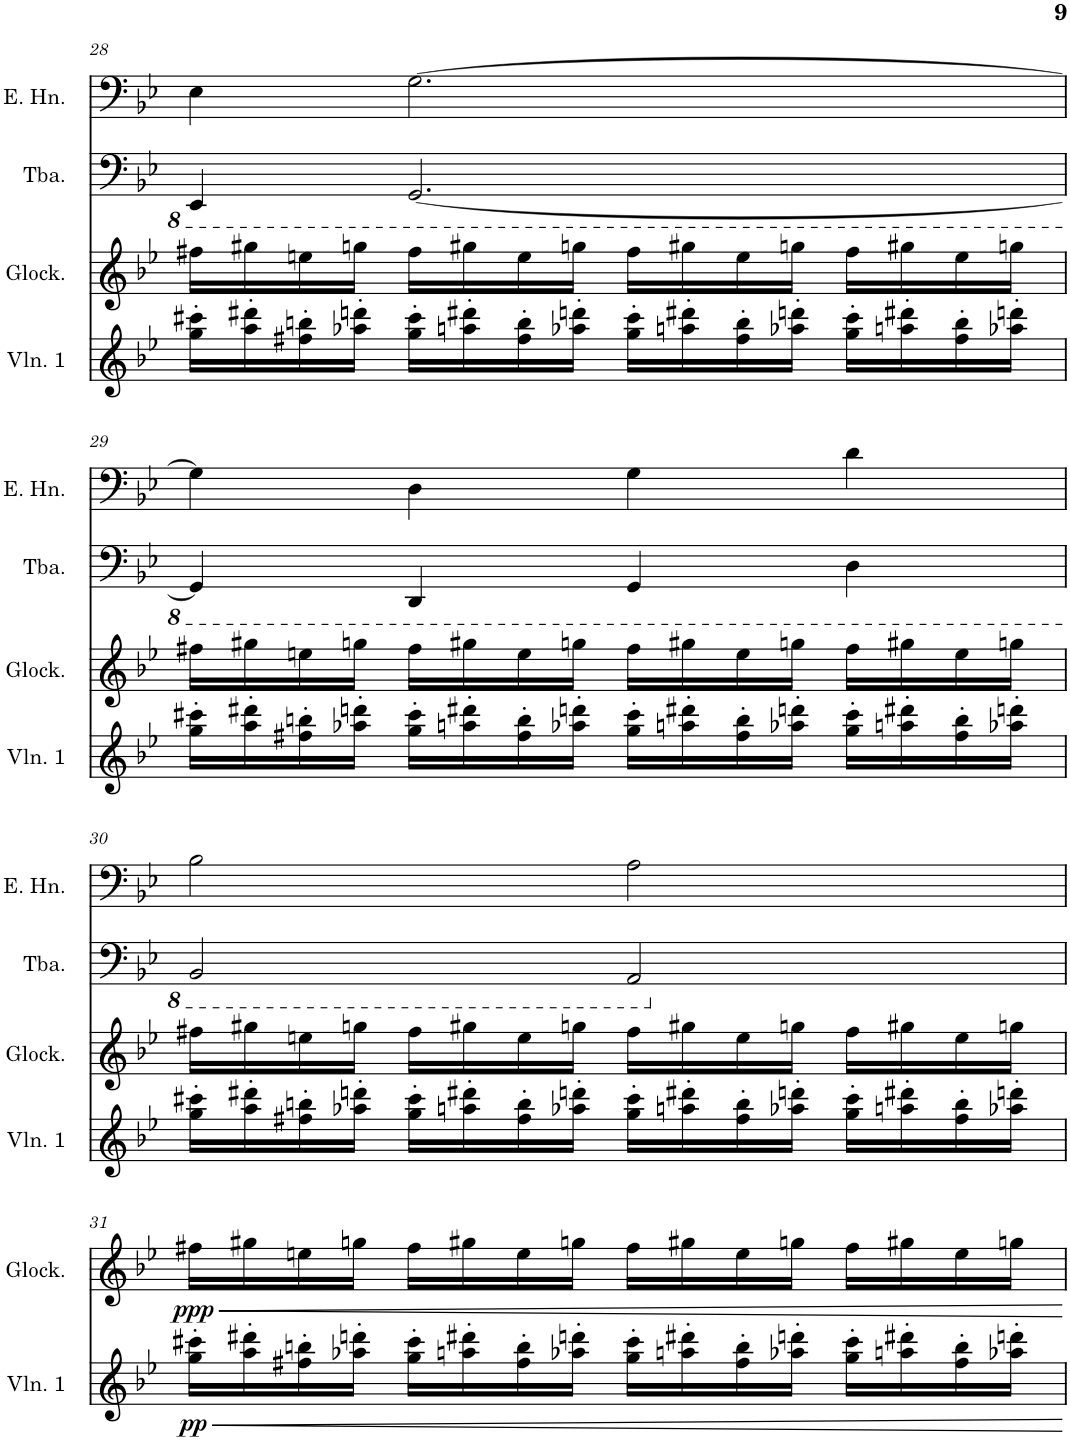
**kern	**dynam	**kern	**dynam	**kern	**kern	**kern
*part5	*part5	*part4	*part4	*part3	*part2	*part1
*staff5	*staff5	*staff4	*staff4	*staff3	*staff2	*staff1
*I"Violin 1	*	*I"Glockenspiel	*	*I"Tuba	*I"English Horn	*I"English Horn
*I'Vln. 1	*	*I'Glock.	*	*I'Tba.	*I'E. Hn.	*I'E. Hn.
!!LO:PB:g=z
*clefG2	*	*clefG2	*	*clefF4	*clefG2	*clefF4
*	*	*Trd-7c-12	*	*	*Trd4c7	*Trd4c7
*k[b-e-]	*	*k[b-e-]	*	*k[b-e-]	*k[b-]	*k[b-e-]
*M4/4	*	*M4/4	*	*M4/4	*M4/4	*M4/4
*met(c)	*	*met(c)	*	*met(c)	*met(c)	*met(c)
=28	=28	=28	=28	=28	=28	=28
16gg\' 16ccc#X\'LL	.	16ff#X\LL	.	4EEE-/	8.A]	4E-\
16aa\' 16ddd#X\'	.	16gg#X\	.	.	.	.
16ff#X\' 16bbn\'	.	16een\	.	.	.	.
16aa-X\' 16dddn\'JJ	.	16ggn\JJ	.	.	4B-	.
16gg\' 16ccc#\'LL	.	16ff#\LL	.	[2.GGG/	.	[2.G\
16aan\' 16ddd#X\'	.	16gg#X\	.	.	.	.
16ff#\' 16bb\'	.	16ee\	.	.	.	.
16aa-X\' 16dddn\'JJ	.	16ggn\JJ	.	.	[16d	.
16gg\' 16ccc#\'LL	.	16ff#\LL	.	.	2d_	.
16aan\' 16ddd#X\'	.	16gg#X\	.	.	.	.
16ff#\' 16bb\'	.	16ee\	.	.	.	.
16aa-X\' 16dddn\'JJ	.	16ggn\JJ	.	.	.	.
16gg\' 16ccc#\'LL	.	16ff#\LL	.	.	.	.
16aan\' 16ddd#X\'	.	16gg#X\	.	.	.	.
16ff#\' 16bb\'	.	16ee\	.	.	.	.
16aa-X\' 16dddn\'JJ	.	16ggn\JJ	.	.	.	.
!!LO:LB:g=z
=29	=29	=29	=29	=29	=29	=29
16gg\' 16ccc#X\'LL	.	16ff#X\LL	.	4GGG/]	8.d_	4G\]
16aa\' 16ddd#X\'	.	16gg#X\	.	.	.	.
16ff#X\' 16bbn\'	.	16een\	.	.	.	.
16aa-X\' 16dddn\'JJ	.	16ggn\JJ	.	.	4d]	.
16gg\' 16ccc#\'LL	.	16ff#\LL	.	4DDD/	.	4D\
16aan\' 16ddd#X\'	.	16gg#X\	.	.	.	.
16ff#\' 16bb\'	.	16ee\	.	.	.	.
16aa-X\' 16dddn\'JJ	.	16ggn\JJ	.	.	4A	.
16gg\' 16ccc#\'LL	.	16ff#\LL	.	4GGG/	.	4G\
16aan\' 16ddd#X\'	.	16gg#X\	.	.	.	.
16ff#\' 16bb\'	.	16ee\	.	.	.	.
16aa-X\' 16dddn\'JJ	.	16ggn\JJ	.	.	4d	.
16gg\' 16ccc#\'LL	.	16ff#\LL	.	4DD\	.	4d\
16aan\' 16ddd#X\'	.	16gg#X\	.	.	.	.
16ff#\' 16bb\'	.	16ee\	.	.	.	.
16aa-X\' 16dddn\'JJ	.	16ggn\JJ	.	.	[16a	.
!!LO:LB:g=z
=30	=30	=30	=30	=30	=30	=30
16gg\' 16ccc#X\'LL	.	16ff#X\LL	.	2BBB-/	8.a]	2B-\
16aa\' 16ddd#X\'	.	16gg#X\	.	.	.	.
16ff#X\' 16bbn\'	.	16een\	.	.	.	.
16aa-X\' 16dddn\'JJ	.	16ggn\JJ	.	.	2f	.
16gg\' 16ccc#\'LL	.	16ff#\LL	.	.	.	.
16aan\' 16ddd#X\'	.	16gg#X\	.	.	.	.
16ff#\' 16bb\'	.	16ee\	.	.	.	.
16aa-X\' 16dddn\'JJ	.	16ggn\JJ	.	.	.	.
16gg\' 16ccc#\'LL	.	16ff#\LL	.	2AAA/	.	2A\
16aan\' 16ddd#X\'	.	16gg#X\	.	.	.	.
16ff#\' 16bb\'	.	16ee\	.	.	.	.
16aa-X\' 16dddn\'JJ	.	16ggn\JJ	.	.	[16e	.
16gg\' 16ccc#\'LL	.	16ff#\LL	.	.	4e]	.
16aan\' 16ddd#X\'	.	16gg#X\	.	.	.	.
16ff#\' 16bb\'	.	16ee\	.	.	.	.
16aa-X\' 16dddn\'JJ	.	16ggn\JJ	.	.	.	.
!!LO:LB:g=z
=31	=31	=31	=31	=31	=31	=31
!	!LO:DY:b	!	!LO:DY:b	!	!	!
16gg\' 16ccc#X\'LL	pp	16ff#X\LL	ppp	1r	1r	1r
16aa\' 16ddd#X\'	.	16gg#X\	.	.	.	.
16ff#X\' 16bbn\'	.	16een\	.	.	.	.
16aa-X\' 16dddn\'JJ	.	16ggn\JJ	.	.	.	.
16gg\' 16ccc#\'LL	.	16ff#\LL	.	.	.	.
16aan\' 16ddd#X\'	.	16gg#X\	.	.	.	.
16ff#\' 16bb\'	.	16ee\	.	.	.	.
16aa-X\' 16dddn\'JJ	.	16ggn\JJ	.	.	.	.
16gg\' 16ccc#\'LL	.	16ff#\LL	.	.	.	.
16aan\' 16ddd#X\'	.	16gg#X\	.	.	.	.
16ff#\' 16bb\'	.	16ee\	.	.	.	.
16aa-X\' 16dddn\'JJ	.	16ggn\JJ	.	.	.	.
16gg\' 16ccc#\'LL	.	16ff#\LL	.	.	.	.
16aan\' 16ddd#X\'	.	16gg#X\	.	.	.	.
16ff#\' 16bb\'	.	16ee\	.	.	.	.
16aa-X\' 16dddn\'JJ	.	16ggn\JJ	.	.	.	.
=	=	=	=	=	=	=
*-	*-	*-	*-	*-	*-	*-
